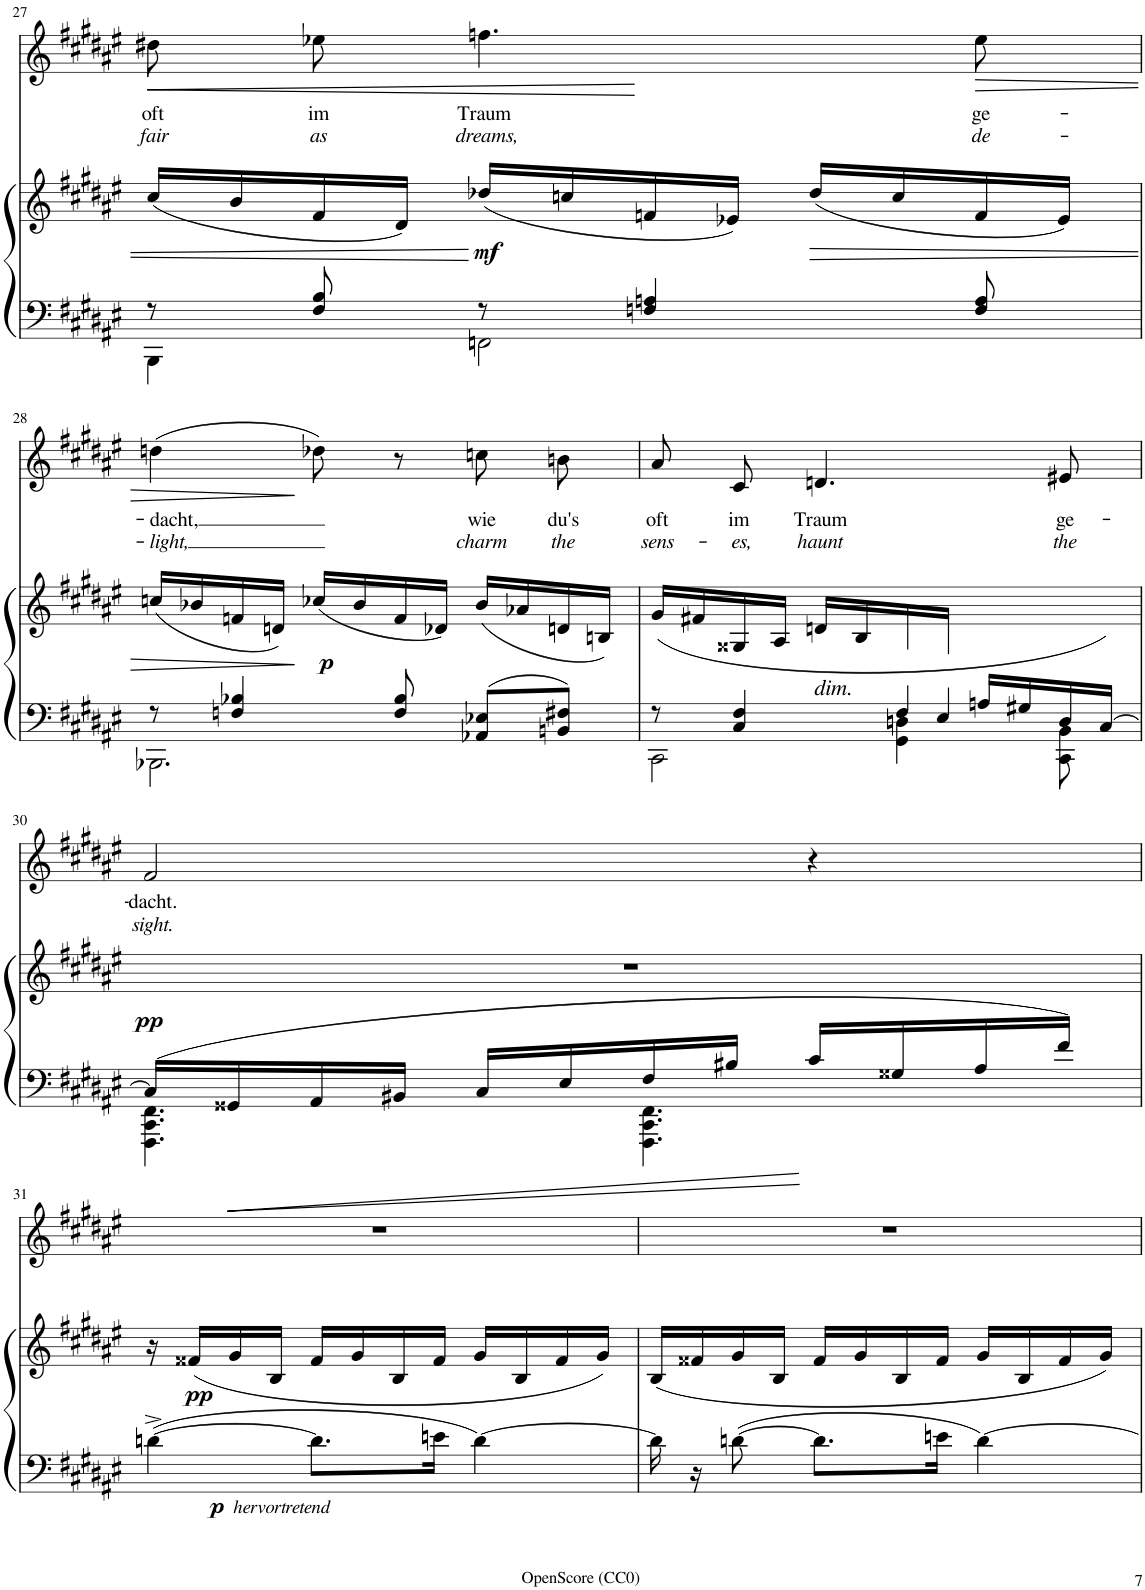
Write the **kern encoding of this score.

**kern	**kern	**dynam	**kern	**text	**text	**dynam
*part2	*part2	*part2	*part1	*part1	*part1	*part1
*staff3	*staff2	*staff2/3	*staff1	*staff1	*staff1	*staff1
!!LO:PB:g=z
*clefF4	*clefG2	*	*clefG2	*	*	*
*k[f#c#g#d#a#e#]	*k[f#c#g#d#a#e#]	*	*k[f#c#g#d#a#e#]	*	*	*
*M3/4	*M3/4	*	*M3/4	*	*	*
=27	=27	=27	=27	=27	=27	=27
*^	*	*	*	*	*	*
!	!	!	!	!	!LO:LY:b	!LO:LY:b	!LO:HP:b
*	*	*	*	*^	*	*	*
8r	4BBB\	(16cc#/LL	.	8dd#X\L	4ryy	oft	fair	<
.	.	16b/	.	.	.	.	.	.
!	!	!	!	!	!	!LO:LY:b	!LO:LY:b	!
8F#/ 8B/	.	16f#/	.	8ee-X\J	.	im	as	.
.	.	16d#/JJ)	.	.	.	.	.	.
!	!	!	!LO:DY:b	!	!	!LO:LY:b	!LO:LY:b	!
8r	2FFn\	(16dd-X/LL	mf	4.ffn\	8ryy	Traum	dreams,	.
.	.	16ccn/	.	.	.	.	.	.
4Fn/ 4An/	.	16fn/	.	.	8ryy	.	.	[
.	.	16e-X/JJ)	.	.	.	.	.	.
!	!	!	!LO:HP:b	!	!	!	!	!
.	.	(16dd-/LL	>	.	4ryy	.	.	.
.	.	16cc/	.	.	.	.	.	.
!	!	!	!	!	!	!LO:LY:b	!LO:LY:b	!LO:HP:b
8F/ 8A/	.	16f/	.	8ee-\	.	ge-	de-	>
.	.	16e-/JJ)	.	.	.	.	.	.
*	*	*	*	*v	*v	*	*	*
!!LO:LB:g=z
=28	=28	=28	=28	=28	=28	=28	=28
!	!	!	!	!	!LO:LY:b	!LO:LY:b	!
8r	2.BBB-X\	(16ccn/LL	.	(4ddn\	-dacht,	-light,	.
.	.	16b-X/	.	.	.	.	.
4Fn/ 4B-X/	.	16fn/	.	.	.	.	.
.	.	16dn/JJ)	.	.	.	.	.
!	!	!	!LO:DY:n=1:b	!	!	!	!
.	.	(16cc-X/LL	] p	8dd-X\)	.	.	]
.	.	16b-/	.	.	.	.	.
8F/ 8B-/	.	16f/	.	8r	.	.	.
.	.	16d-X/JJ)	.	.	.	.	.
!	!	!	!	!	!LO:LY:b	!LO:LY:b	!
8AA-X/ 8E-X/L	.	(16b-/LL	.	8ccn\L	wie	charm	.
.	.	16a-X/	.	.	.	.	.
!	!	!	!	!	!LO:LY:b	!LO:LY:b	!
8BBn/ 8F#X/J	.	16dn/	.	8bn\J	du's	the	.
.	.	16Bn/JJ)	.	.	.	.	.
=29	=29	=29	=29	=29	=29	=29	=29
*	*^	*	*	*	*	*	*
!	!	!	!	!	!	!LO:LY:b	!LO:LY:b	!
8r	2CC#\	4.ryy	(16g#/LL	.	8a#/L	oft	sens-	.
.	.	.	16f#X/	.	.	.	.	.
!	!	!	!	!	!	!LO:LY:b	!LO:LY:b	!
4C#/ 4F#/	.	.	16G##X/	.	8c#/J	im	-es,	.
.	.	.	16A#/JJ	.	.	.	.	.
!	!	!	!LO:TX:b:i:t=dim.	!	!	!	!	!
!	!	!	!	!	!	!LO:LY:b	!LO:LY:b	!
.	.	.	16dn/LL	.	4.dn/	Traum	haunt	.
.	.	.	16B/	.	.	.	.	.
16F#/LL	.	4GG#\ 4Dn\	16F#/	.	.	.	.	.
16E#/JJ	.	.	16E#/JJ	.	.	.	.	.
16An/LL	8ryy	.	8ryy	.	.	.	.	.
16G#X/	.	.	.	.	.	.	.	.
!	!	!	!	!	!	!LO:LY:b	!LO:LY:b	!
16D/	8CC#\ 8BB\	8ryy	16ryy	.	8e#X/	ge-	the	.
[16C#/JJ	.	.	16ryy)	.	.	.	.	.
*	*v	*v	*	*	*	*	*	*
!!LO:LB:g=z
=30	=30	=30	=30	=30	=30	=30	=30
!	!	!	!LO:DY:b	!	!LO:LY:b	!LO:LY:b	!
16C#/LL]	4.FFF#\ 4.CC#\ 4.FF#\	2.r	pp	2f#/	-dacht.	sight.	.
16GG##X/	.	.	.	.	.	.	.
16AA#/	.	.	.	.	.	.	.
16BB#X/JJ	.	.	.	.	.	.	.
16C#/LL	.	.	.	.	.	.	.
16E#/	.	.	.	.	.	.	.
16F#/	4.FFF#\ 4.CC#\ 4.FF#\	.	.	.	.	.	.
16B#X/JJ	.	.	.	.	.	.	.
16c#/LL	.	.	.	4r	.	.	.
16G##X/	.	.	.	.	.	.	.
16A#/	.	.	.	.	.	.	.
16f#/JJ	.	.	.	.	.	.	.
*v	*v	*	*	*	*	*	*
!!LO:LB:g=z
=31	=31	=31	=31	=31	=31	=31
!	!	!LO:DY:b=2	!	!	!	!
!	!	!LO:DY:n=1:b=2	!	!	!	!
[4dn^\	16r	p other-dynamics	2.r	.	.	.
!	!	!LO:DY:n=2:b	!	!	!	!
.	(16f##X/LL	pp	.	.	.	.
.	16g#/	.	.	.	.	.
.	16B/JJ	.	.	.	.	.
8.d\L]	16f##/LL	.	.	.	.	.
.	16g#/	.	.	.	.	.
.	16B/	.	.	.	.	.
16en\Jk	16f##/JJ	.	.	.	.	.
[4d\	16g#/LL	.	.	.	.	.
.	16B/	.	.	.	.	.
.	16f##/	.	.	.	.	.
.	16g#/JJ)	.	.	.	.	.
=32	=32	=32	=32	=32	=32	=32
16d\]	(16B/LL	.	2.r	.	.	.
16r	16f##X/	.	.	.	.	.
[8dn\	16g#/	.	.	.	.	.
.	16B/JJ	.	.	.	.	.
8.d\L]	16f##/LL	.	.	.	.	.
.	16g#/	.	.	.	.	.
.	16B/	.	.	.	.	.
16en\Jk	16f##/JJ	.	.	.	.	.
[4d\	16g#/LL	.	.	.	.	.
.	16B/	.	.	.	.	.
.	16f##/	.	.	.	.	.
.	16g#/JJ)	.	.	.	.	.
=	=	=	=	=	=	=
*-	*-	*-	*-	*-	*-	*-
